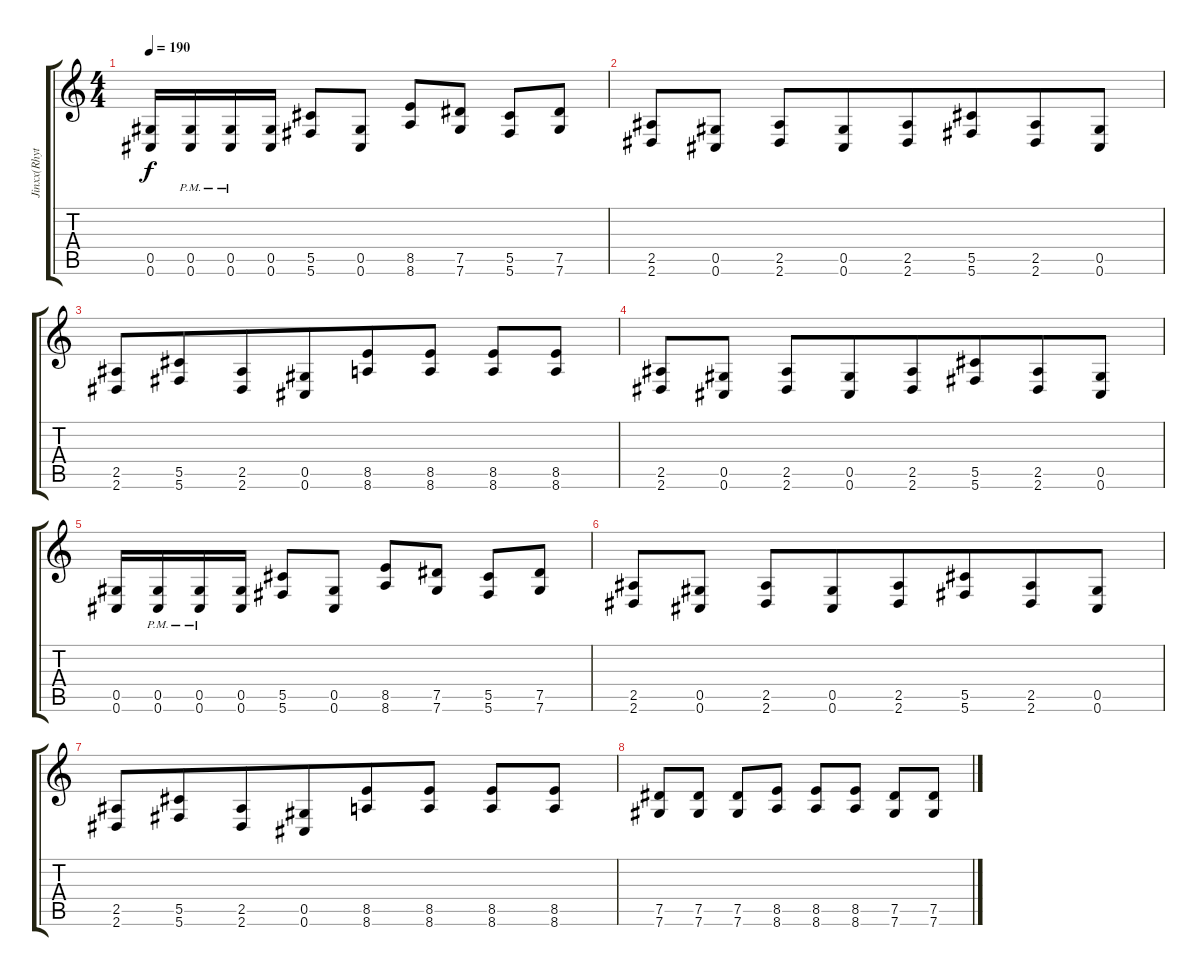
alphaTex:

\track ("Jinxx(Rhythm)" "Jinxx(Rhyt") {instrument distortionguitar}
\staff {score tabs}
\tuning (Eb4 Bb3 Gb3 Db3 Ab2 Db2) {hide}
\ts (4 4)
\tempo 190
\clef g2
\ks c
(0.5 0.6).16{dy f} (0.5{pm} 0.6{pm}).16{beam merge} (0.5{pm} 0.6{pm}).16{beam merge} (0.5 0.6).16 (5.5 5.6).8 (0.5 0.6).8 (8.5 8.6).8 (7.5 7.6).8 (5.5 5.6).8 (7.5 7.6).8 |
(2.5 2.6).8 (0.5 0.6).8 (2.5 2.6).8 (0.5 0.6).8{beam merge} (2.5 2.6).8{beam merge} (5.5 5.6).8{beam merge} (2.5 2.6).8 (0.5 0.6).8 |
(2.5 2.6).8{beam merge} (5.5 5.6).8{beam merge} (2.5 2.6).8 (0.5 0.6).8{beam merge} (8.5 8.6).8 (8.5 8.6).8 (8.5 8.6).8 (8.5 8.6).8 |
(2.5 2.6).8 (0.5 0.6).8 (2.5 2.6).8 (0.5 0.6).8{beam merge} (2.5 2.6).8{beam merge} (5.5 5.6).8{beam merge} (2.5 2.6).8 (0.5 0.6).8 |
(0.5 0.6).16 (0.5{pm} 0.6{pm}).16{beam merge} (0.5{pm} 0.6{pm}).16{beam merge} (0.5 0.6).16 (5.5 5.6).8 (0.5 0.6).8 (8.5 8.6).8 (7.5 7.6).8 (5.5 5.6).8 (7.5 7.6).8 |
(2.5 2.6).8 (0.5 0.6).8 (2.5 2.6).8 (0.5 0.6).8{beam merge} (2.5 2.6).8{beam merge} (5.5 5.6).8{beam merge} (2.5 2.6).8 (0.5 0.6).8 |
(2.5 2.6).8{beam merge} (5.5 5.6).8{beam merge} (2.5 2.6).8 (0.5 0.6).8{beam merge} (8.5 8.6).8 (8.5 8.6).8 (8.5 8.6).8 (8.5 8.6).8 |
(7.5 7.6).8 (7.5 7.6).8 (7.5 7.6).8 (8.5 8.6).8 (8.5 8.6).8 (8.5 8.6).8 (7.5 7.6).8 (7.5 7.6).8
